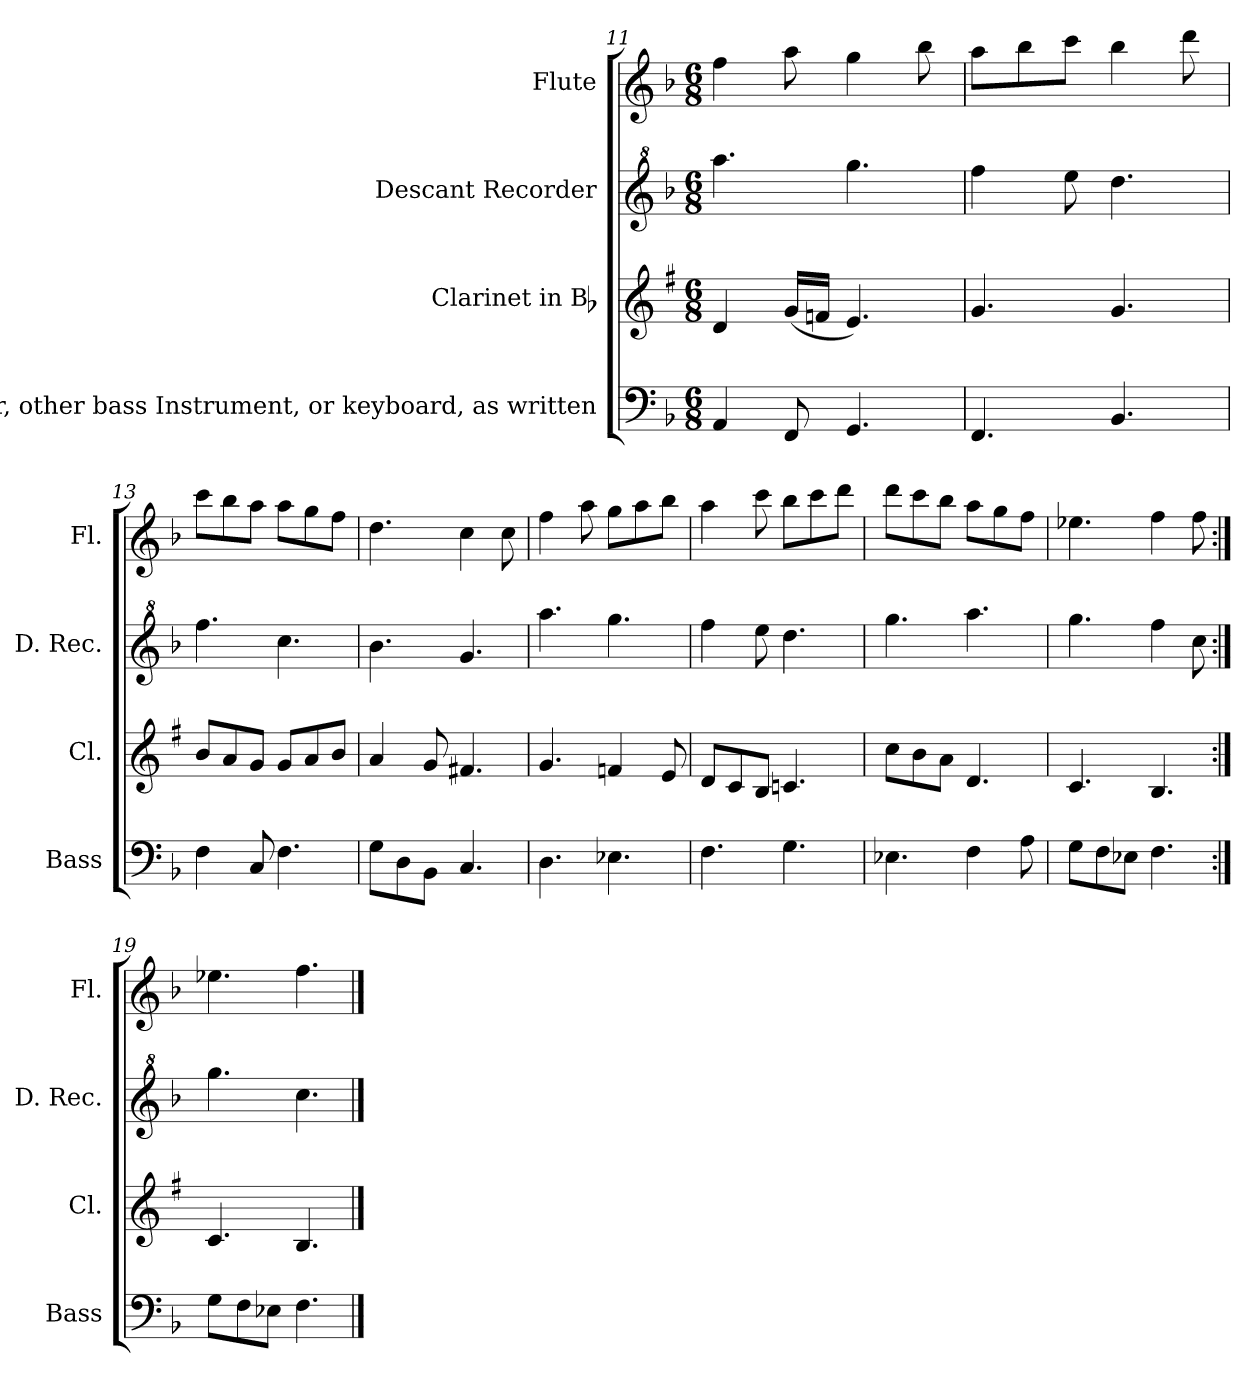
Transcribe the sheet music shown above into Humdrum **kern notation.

**kern	**kern	**kern	**kern
*part4	*part3	*part2	*part1
*staff4	*staff3	*staff2	*staff1
*I"Bass guitar, other bass Instrument, or keyboard, as written	*I"Clarinet in Bb	*I"Descant Recorder	*I"Flute
*I'Bass	*I'Cl.	*I'D. Rec.	*I'Fl.
*clefF4	*clefG2	*clefG^2	*clefG2
*ITrd7c12	*ITrd1c2	*ITrd-7c-12	*
*k[b-]	*k[b-]	*k[b-]	*k[b-]
*F:	*F:	*F:	*F:
*M6/8	*M6/8	*M6/8	*M6/8
=11	=11	=11	=11
4AAAi/	4ci/	4.aaaai\	4ffi\
8FFFi/	(16fi/LL	.	8aai\
.	16e-Xi/JJ	.	.
4.GGGi/	4.di/)	4.ggggi\	4ggi\
.	.	.	8bb-i\
=12	=12	=12	=12
4.FFFi/	4.fi/	4ffffi\	8aai\L
.	.	.	8bb-i\
.	.	8eeeei\	8ccci\J
4.BBB-i/	4.fi/	4.ddddi\	4bb-i\
.	.	.	8dddi\
=13	=13	=13	=13
4FFi\	8ai/L	4.ffffi\	8ccci\L
.	8gi/	.	8bb-i\
8CCi/	8fi/J	.	8aai\J
4.FFi\	8fi/L	4.cccci\	8aai\L
.	8gi/	.	8ggi\
.	8ai/J	.	8ffi\J
!!LO:LB:g=z
=14	=14	=14	=14
8GGi\L	4gi/	4.bbb-i\	4.ddi\
8DDi\	.	.	.
8BBB-i\J	8fi/	.	.
4.CCi/	4.eni/	4.gggi/	4cci\
.	.	.	8cci\
=15	=15	=15	=15
4.DDi\	4.fi/	4.aaaai\	4ffi\
.	.	.	8aai\
4.EE-Xi\	4e-Xi/	4.ggggi\	8ggi\L
.	.	.	8aai\
.	8di/	.	8bb-i\J
=16	=16	=16	=16
4.FFi\	8ci/L	4ffffi\	4aai\
.	8B-i/	.	.
.	8Ai/J	8eeeei\	8ccci\
4.GGi\	4.B-Xi/	4.ddddi\	8bb-i\L
.	.	.	8ccci\
.	.	.	8dddi\J
=17	=17	=17	=17
4.EE-Xi\	8b-i\L	4.ggggi\	8dddi\L
.	8ai\	.	8ccci\
.	8gi\J	.	8bb-i\J
4FFi\	4.ci/	4.aaaai\	8aai\L
.	.	.	8ggi\
8AAi\	.	.	8ffi\J
=18	=18	=18	=18
8GGi\L	4.B-i/	4.ggggi\	4.ee-Xi\
8FFi\	.	.	.
8EE-Xi\J	.	.	.
4.FFi\	4.Ai/	4ffffi\	4ffi\
.	.	8cccci\	8ffi\
=19:|!	=19:|!	=19:|!	=19:|!
8GGi\L	4.B-i/	4.ggggi\	4.ee-Xi\
8FFi\	.	.	.
8EE-Xi\J	.	.	.
4.FFi\	4.Ai/	4.cccci\	4.ffi\
==	==	==	==
*-	*-	*-	*-
